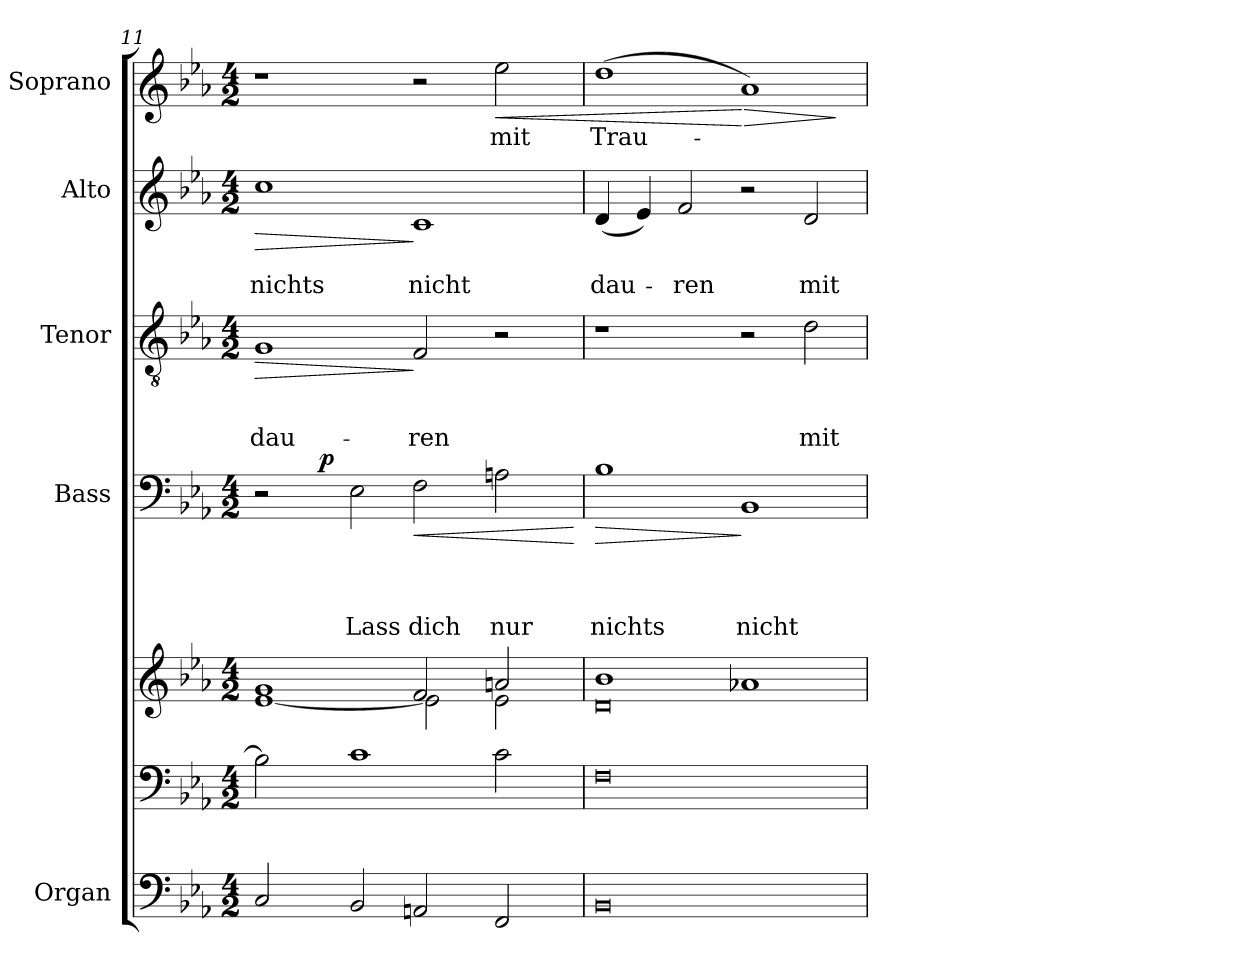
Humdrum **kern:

**kern	**kern	**kern	**kern	**text	**text	**text	**text	**dynam	**kern	**text	**text	**text	**dynam	**kern	**text	**text	**dynam	**kern	**text	**dynam
*part5	*part5	*part5	*part4	*part4	*part4	*part4	*part4	*part4	*part3	*part3	*part3	*part3	*part3	*part2	*part2	*part2	*part2	*part1	*part1	*part1
*staff7	*staff6	*staff5	*staff4	*staff4	*staff4	*staff4	*staff4	*staff4	*staff3	*staff3	*staff3	*staff3	*staff3	*staff2	*staff2	*staff2	*staff2	*staff1	*staff1	*staff1
*I"Organ	*	*	*I"Bass	*	*	*	*	*	*I"Tenor	*	*	*	*	*I"Alto	*	*	*	*I"Soprano	*	*
*	*	*	*	*	*	*	*	*	*	*	*	*	*	*	*	*	*	*I'Pno	*	*
*clefF4	*clefF4	*clefG2	*clefF4	*	*	*	*	*	*clefGv2	*	*	*	*	*clefG2	*	*	*	*clefG2	*	*
*k[b-e-a-]	*k[b-e-a-]	*k[b-e-a-]	*k[b-e-a-]	*	*	*	*	*	*k[b-e-a-]	*	*	*	*	*k[b-e-a-]	*	*	*	*k[b-e-a-]	*	*
*E-:	*E-:	*E-:	*E-:	*	*	*	*	*	*E-:	*	*	*	*	*E-:	*	*	*	*E-:	*	*
*M4/2	*M4/2	*M4/2	*M4/2	*	*	*	*	*	*M4/2	*	*	*	*	*M4/2	*	*	*	*M4/2	*	*
=11	=11	=11	=11	=11	=11	=11	=11	=11	=11	=11	=11	=11	=11	=11	=11	=11	=11	=11	=11	=11
*	*	*^	*	*	*	*	*	*	*	*	*	*	*	*	*	*	*	*	*	*
!	!	!	!	!	!	!	!	!	!	!	!	!	!	!LO:HP:b	!	!	!	!LO:HP:b	!	!	!
*	*	*	*	*^	*	*	*	*	*	*	*	*	*	*	*	*	*	*	*	*	*
2C/	2B-\]	1g	[<1e-	2r	4ryy	.	.	.	.	.	1G	.	.	dau-	>	1cc	.	nichts	>	1r	.	.
.	.	.	.	.	16.ryy	.	.	.	.	.	.	.	.	.	.	.	.	.	.	.	.	.
!	!	!	!	!	!	!	!	!	!	!LO:DY:a	!	!	!	!	!	!	!	!	!	!	!	!
.	.	.	.	.	1ryy	.	.	.	.	p	.	.	.	.	.	.	.	.	.	.	.	.
2BB-/	1c	.	.	2E-\	.	.	.	.	Lass	.	.	.	.	.	.	.	.	.	.	.	.	.
!	!	!	!	!	!	!	!	!	!	!LO:HP:b	!	!	!	!	!	!	!	!	!	!	!	!
2AAn/	.	2f/	2e-\]	2F\	.	.	.	.	dich	<	2F/	.	.	-ren	]	1c	.	nicht	]	2r	.	.
.	.	.	.	.	2ryy	.	.	.	.	.	.	.	.	.	.	.	.	.	.	.	.	.
!	!	!	!	!	!	!	!	!	!	!	!	!	!	!	!	!	!	!	!	!	!	!LO:HP:b
2FF/	2c\	2an/	2e-\	2An\	.	.	.	.	nur	.	2r	.	.	.	.	.	.	.	.	2ee-\	mit	<
.	.	.	.	.	8ryy	.	.	.	.	.	.	.	.	.	.	.	.	.	.	.	.	.
.	.	.	.	.	32ryy	.	.	.	.	.	.	.	.	.	.	.	.	.	.	.	.	.
*	*	*v	*v	*	*	*	*	*	*	*	*	*	*	*	*	*	*	*	*	*	*	*
.	.	.	.	.	.	.	.	.	[	.	.	.	.	.	.	.	.	.	.	.	.
=12	=12	=12	=12	=12	=12	=12	=12	=12	=12	=12	=12	=12	=12	=12	=12	=12	=12	=12	=12	=12	=12
*	*	*^	*	*	*	*	*	*	*	*	*	*	*	*	*	*	*	*	*	*	*
!	!	!	!	!	!	!	!	!	!	!LO:HP:b	!	!	!	!	!	!	!	!	!	!	!	!
*	*	*	*	*v	*v	*	*	*	*	*	*	*	*	*	*	*	*	*	*	*	*	*
0BB-	0F	1b-	0d	1B-	.	.	.	nichts	>	1r	.	.	.	.	(4d/	.	dau-	.	(1dd	Trau-	.
.	.	.	.	.	.	.	.	.	.	.	.	.	.	.	4e-/)	.	.	.	.	.	.
.	.	.	.	.	.	.	.	.	.	.	.	.	.	.	2f/	.	-ren	.	.	.	.
!	!	!	!	!	!	!	!	!	!	!	!	!	!	!	!	!	!	!	!	!	!LO:HP:n=1:b
.	.	1a-X	.	1BB-	.	.	.	nicht	]	2r	.	.	.	.	2r	.	.	.	1a-)	.	[ >
.	.	.	.	.	.	.	.	.	.	2d\	.	.	mit	.	2d/	.	mit	.	.	.	.
*	*	*v	*v	*	*	*	*	*	*	*	*	*	*	*	*	*	*	*	*	*	*
.	.	.	.	.	.	.	.	.	.	.	.	.	.	.	.	.	.	.	.	]
=	=	=	=	=	=	=	=	=	=	=	=	=	=	=	=	=	=	=	=	=
*-	*-	*-	*-	*-	*-	*-	*-	*-	*-	*-	*-	*-	*-	*-	*-	*-	*-	*-	*-	*-
